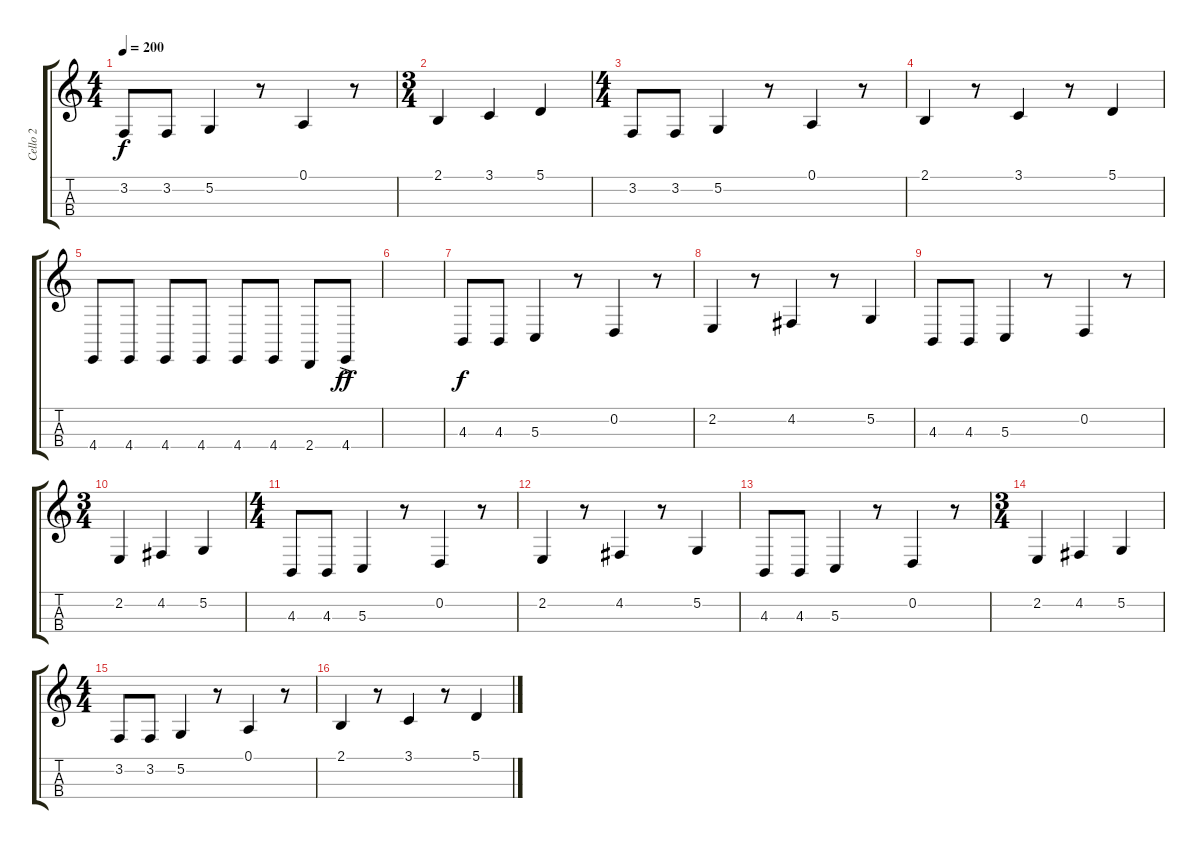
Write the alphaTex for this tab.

\track ("Cello 2" "Cello 2") {instrument cello}
\staff {score tabs}
\tuning (A3 D3 G2 C2) {hide}
\ts (4 4)
\tempo 200
\clef g2
\ks c
3.2.8{dy f} 3.2.8 5.2.4 r.8 0.1.4 r.8 |
\ts (3 4)
2.1.4 3.1.4 5.1.4 |
\ts (4 4)
3.2.8 3.2.8 5.2.4 r.8 0.1.4 r.8 |
2.1.4 r.8 3.1.4 r.8 5.1.4 |
4.4.8 4.4.8 4.4.8 4.4.8 4.4.8 4.4.8 2.4.8 4.4{ac}.8{dy ff} |
|
4.3.8{dy f} 4.3.8 5.3.4 r.8 0.2.4 r.8 |
2.2.4 r.8 4.2.4 r.8 5.2.4 |
4.3.8 4.3.8 5.3.4 r.8 0.2.4 r.8 |
\ts (3 4)
2.2.4 4.2.4 5.2.4 |
\ts (4 4)
4.3.8 4.3.8 5.3.4 r.8 0.2.4 r.8 |
2.2.4 r.8 4.2.4 r.8 5.2.4 |
4.3.8 4.3.8 5.3.4 r.8 0.2.4 r.8 |
\ts (3 4)
2.2.4 4.2.4 5.2.4 |
\ts (4 4)
3.2.8 3.2.8 5.2.4 r.8 0.1.4 r.8 |
2.1.4 r.8 3.1.4 r.8 5.1.4
